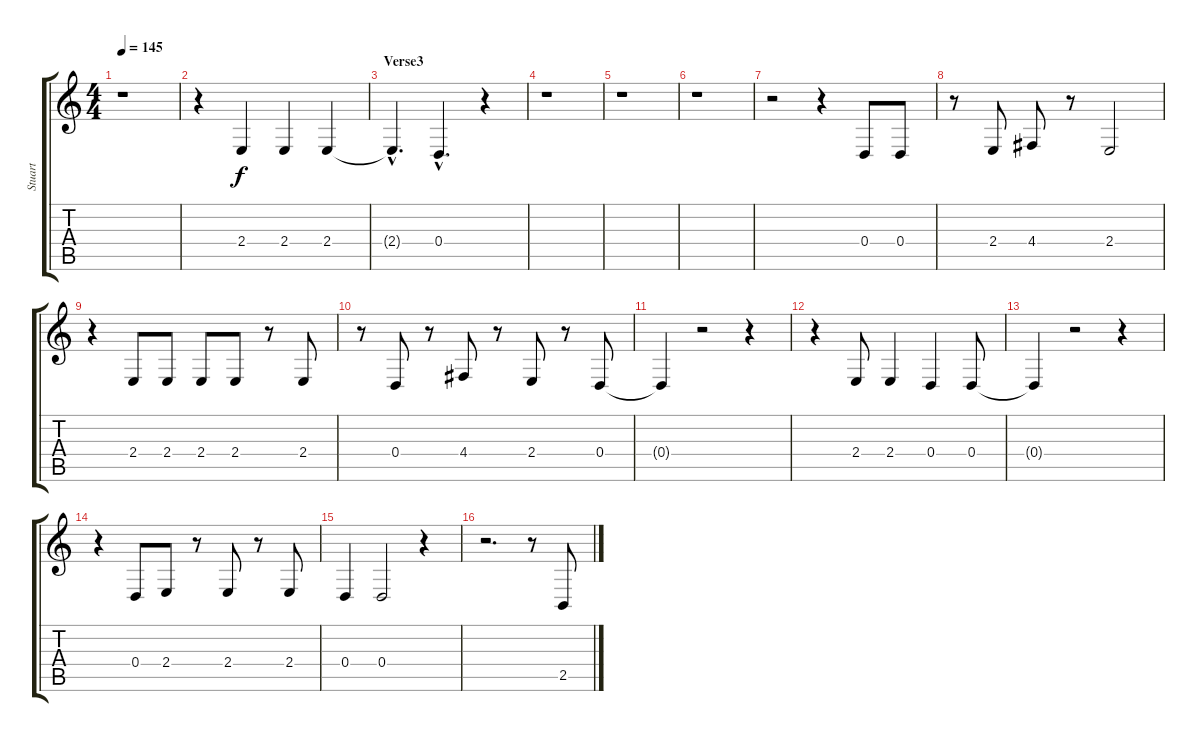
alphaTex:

\track ("Stuart" "Stuart") {instrument baritonesax}
\staff {score tabs}
\tuning (E4 B3 G3 D3 A2 E2) {hide}
\ts (4 4)
\tempo 145
\clef g2
\ks c
r.1{dy f} |
r.4 2.4.4 2.4.4 2.4.4 |
\section ("" "Verse3")
2.4{hac t}.4{d} 0.4{hac}.4{d} r.4 |
r.1 |
r.1 |
r.1 |
r.2 r.4 0.4.8 0.4.8 |
r.8 2.4.8 4.4.8 r.8 2.4.2 |
r.4 2.4.8 2.4.8 2.4.8 2.4.8 r.8 2.4.8 |
r.8 0.4.8 r.8 4.4.8 r.8 2.4.8 r.8 0.4.8 |
0.4{t}.4 r.2 r.4 |
r.4 2.4.8 2.4.4 0.4.4 0.4.8 |
0.4{t}.4 r.2 r.4 |
r.4 0.4.8 2.4.8 r.8 2.4.8 r.8 2.4.8 |
0.4.4 0.4.2 r.4 |
r.2{d} r.8 2.5.8
